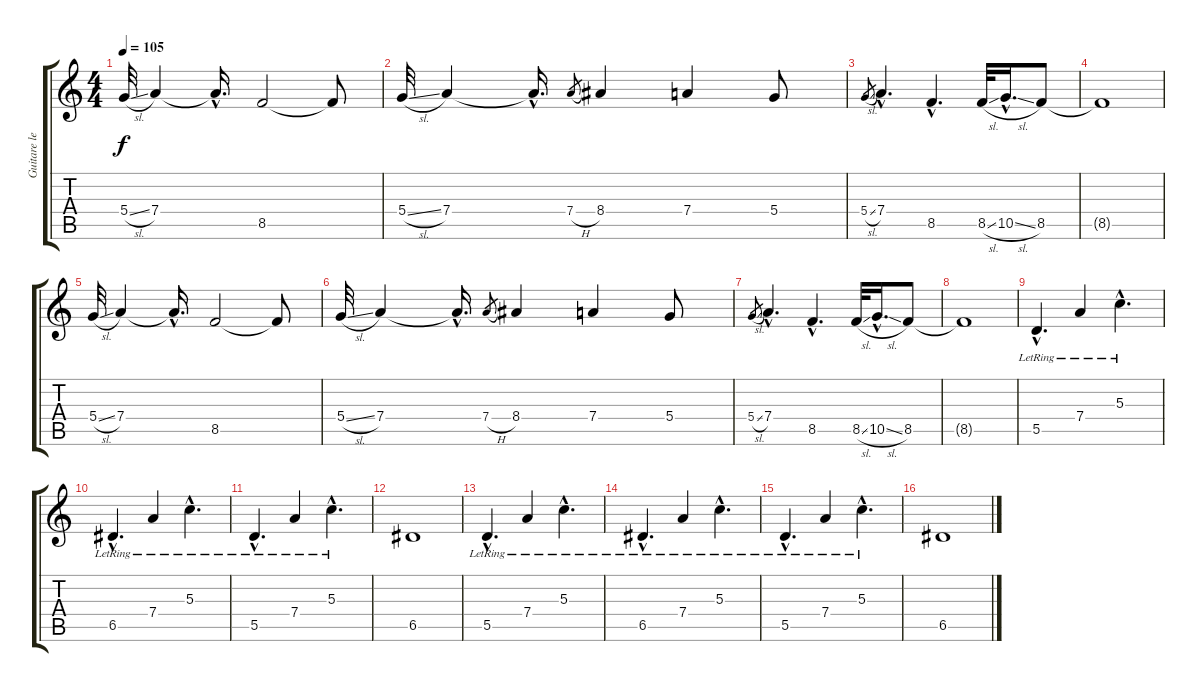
\track ("Guitare lead" "Guitare le") {instrument electricguitarclean}
\staff {score tabs}
\tuning (E4 B3 G3 D3 A2 D2) {hide}
\ts (4 4)
\tempo 105
\clef g2
\ks c
5.4{sl}.32{dy f} 7.4.4 7.4{hac t}.16{d} 8.5.2 8.5{t}.8 |
5.4{sl}.32 7.4.4 7.4{hac t}.16{d} 7.4{h}.8{gr} 8.4.4 7.4.4 5.4.8 |
5.4{sl}.8{gr} 7.4{hac}.4{d} 8.5{hac}.4{d} 8.5{sl}.32 10.5{sl hac}.16{d} 8.5.8 |
8.5{t}.1 |
5.4{sl}.32 7.4.4 7.4{hac t}.16{d} 8.5.2 8.5{t}.8 |
5.4{sl}.32 7.4.4 7.4{hac t}.16{d} 7.4{h}.8{gr} 8.4.4 7.4.4 5.4.8 |
5.4{sl}.8{gr} 7.4{hac}.4{d} 8.5{hac}.4{d} 8.5{sl}.32 10.5{sl hac}.16{d} 8.5.8 |
8.5{t}.1 |
5.5{hac lr}.4{d} 7.4{lr}.4 5.3{hac lr}.4{d} |
6.5{hac lr}.4{d} 7.4{lr}.4 5.3{hac lr}.4{d} |
5.5{hac lr}.4{d} 7.4{lr}.4 5.3{hac lr}.4{d} |
6.5.1 |
5.5{hac lr}.4{d} 7.4{lr}.4 5.3{hac lr}.4{d} |
6.5{hac lr}.4{d} 7.4{lr}.4 5.3{hac lr}.4{d} |
5.5{hac lr}.4{d} 7.4{lr}.4 5.3{hac lr}.4{d} |
6.5.1
